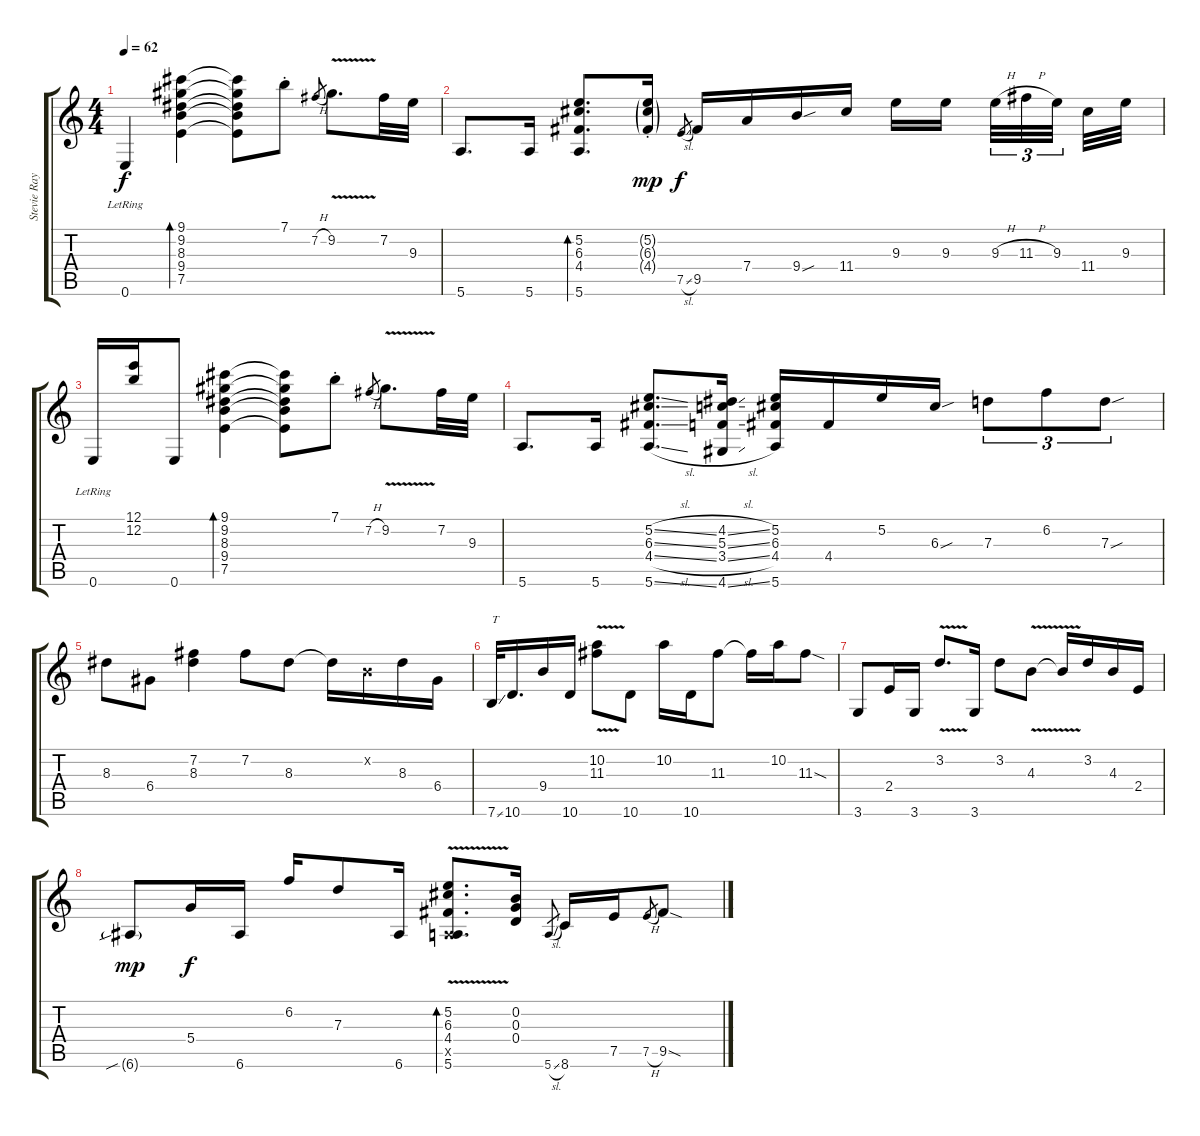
\track ("Stevie Ray Vaughan" "Stevie Ray") {instrument electricguitarjazz}
\staff {score tabs}
\tuning (E4 B3 G3 D3 A2 E2) {hide}
\ts (4 4)
\tempo 62
\clef g2
\ks c
0.6{lr}.4{dy f} (9.1 9.2 8.3 9.4 7.5).4{bd 30} (9.1{t} 9.2{t} 8.3{t} 9.4{t} 7.5{t}).8 7.1{st}.8 7.2{h}.8{gr} 9.2{v}.8{d} 7.2.32 9.3.32 |
5.6.8{d} 5.6.16 (5.2 6.3 4.4 5.6).8{d bd 60} (5.2{g st} 6.3{g st} 4.4{g st}).16{dy mp} 7.5{sl}.8{gr dy f} 9.5.16 7.4.16 9.4{sou}.16 11.4.16 9.3.16 9.3.16{beam splitsecondary} 9.3{h}.32{tu (3 2)} 11.3{h}.32{tu (3 2)} 9.3.32{tu (3 2) beam splitsecondary} 11.4.32 9.3.32 |
0.6{lr}.16 (12.1 12.2).16 0.6.8 (9.1 9.2 8.3 9.4 7.5).4{bd 30} (9.1{t} 9.2{t} 8.3{t} 9.4{t} 7.5{t}).8 7.1{st}.8 7.2{h}.8{gr} 9.2{v}.8{d} 7.2.32 9.3.32 |
5.6.8{d} 5.6.16 (5.2{sl} 6.3{sl} 4.4{sl} 5.6{sl}).8{d} (4.2{sl} 5.3{sl} 3.4{sl} 4.6{sl}).16 (5.2 6.3 4.4 5.6).16 4.4.16 5.2.16 6.3{sou}.16 7.3.8{tu (3 2)} 6.2.8{tu (3 2)} 7.3{sou}.8{tu (3 2)} |
8.3.8 6.4.8 (7.2 8.3).4 7.2.8 8.3.8 8.3{t}.16 0.2{x}.16 8.3.16 6.4.16 |
7.6{ss}.32{txt "T"} 10.6.16{d} 9.4.16 10.6.16 (10.2{v} 11.3{v}).8 10.6.8 10.2.16 10.6.16 11.3.8 11.3{t}.16 10.2.16 11.3{sod}.8 |
3.6.8 2.4.16 3.6.16 3.2{v}.8{d} 3.6.16 3.2.8 4.3{v}.8 4.3{t}.16 3.2.16 4.3.16 2.4.16 |
6.6{sib g}.8{dy mp} 5.4.16{dy f} 6.6.16 6.2.16 7.3.8 6.6.16 (5.2{v} 6.3{v} 4.4{v} 0.5{v x} 5.6{v}).8{d bd 30} (0.2 0.3 0.4).16 5.6{sl}.8{gr} 8.6.16 7.5.16 7.5{h}.8{gr} 9.5{sod}.8
